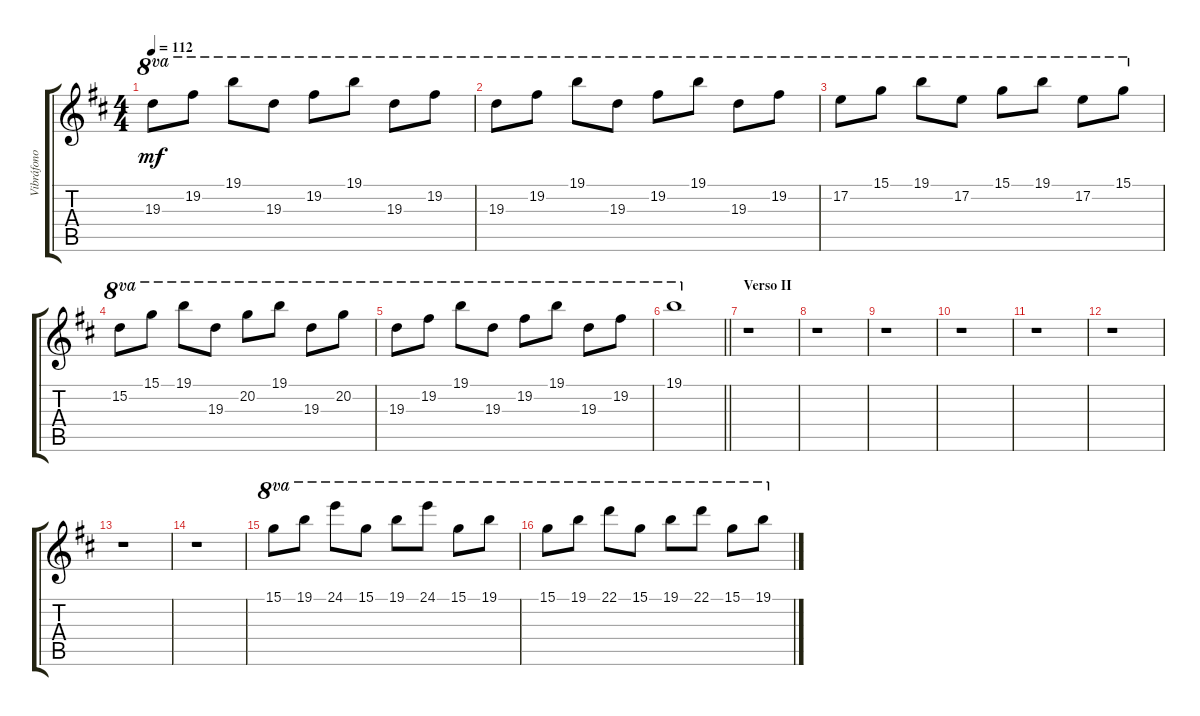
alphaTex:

\track ("Vibráfono" "Vibráfono") {instrument vibraphone}
\staff {score tabs}
\tuning (E5 B4 G4 D4 A3 E3) {hide}
\ts (4 4)
\tempo 112
\clef g2
\ks d
19.3.8{ot 8va dy mf} 19.2.8{ot 8va} 19.1.8{ot 8va} 19.3.8{ot 8va} 19.2.8{ot 8va} 19.1.8{ot 8va} 19.3.8{ot 8va} 19.2.8{ot 8va} |
19.3.8{ot 8va} 19.2.8{ot 8va} 19.1.8{ot 8va} 19.3.8{ot 8va} 19.2.8{ot 8va} 19.1.8{ot 8va} 19.3.8{ot 8va} 19.2.8{ot 8va} |
17.2.8{ot 8va} 15.1.8{ot 8va} 19.1.8{ot 8va} 17.2.8{ot 8va} 15.1.8{ot 8va} 19.1.8{ot 8va} 17.2.8{ot 8va} 15.1.8{ot 8va} |
15.2.8{ot 8va} 15.1.8{ot 8va} 19.1.8{ot 8va} 19.3.8{ot 8va} 20.2.8{ot 8va} 19.1.8{ot 8va} 19.3.8{ot 8va} 20.2.8{ot 8va} |
19.3.8{ot 8va} 19.2.8{ot 8va} 19.1.8{ot 8va} 19.3.8{ot 8va} 19.2.8{ot 8va} 19.1.8{ot 8va} 19.3.8{ot 8va} 19.2.8{ot 8va} |
\barLineRight lightlight
19.1.1{ot 8va} |
\section ("" "Verso II")
r.1 |
r.1 |
r.1 |
r.1 |
r.1 |
r.1 |
r.1 |
r.1 |
15.1.8{ot 8va} 19.1.8{ot 8va} 24.1.8{ot 8va} 15.1.8{ot 8va} 19.1.8{ot 8va} 24.1.8{ot 8va} 15.1.8{ot 8va} 19.1.8{ot 8va} |
15.1.8{ot 8va} 19.1.8{ot 8va} 22.1.8{ot 8va} 15.1.8{ot 8va} 19.1.8{ot 8va} 22.1.8{ot 8va} 15.1.8{ot 8va} 19.1.8{ot 8va}
